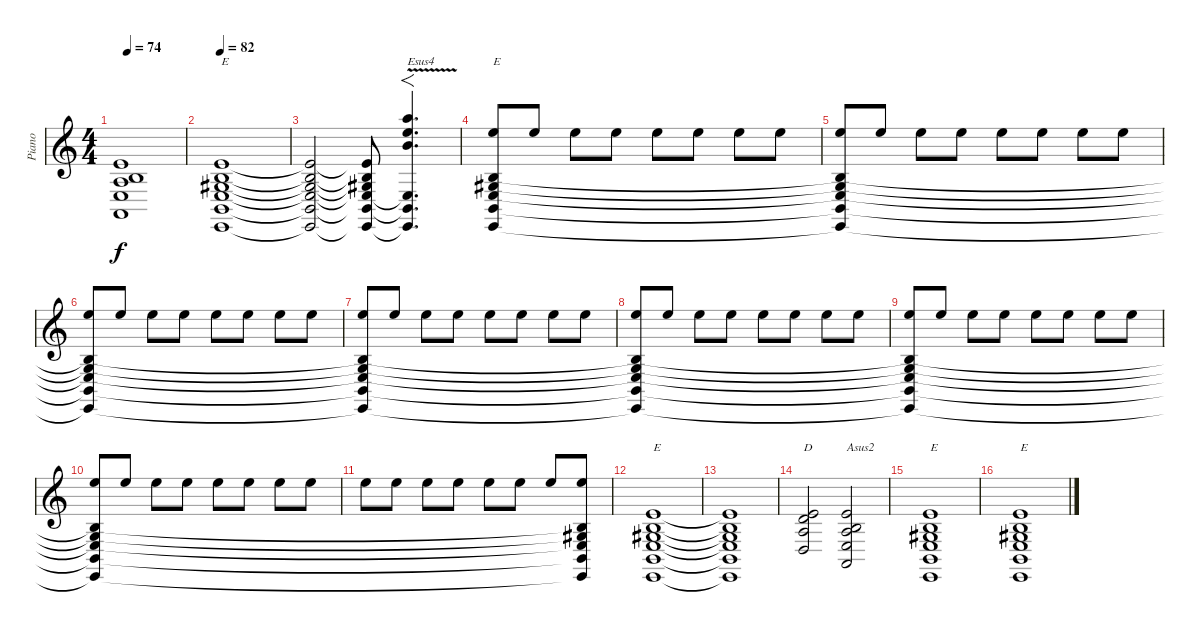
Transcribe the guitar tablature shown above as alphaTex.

\track ("Piano" "Piano") {instrument pad2warm}
\staff {score}
\tuning (E4 B3 G3 D3 A2 E2) {hide}
\ts (4 4)
\tempo 74
\clef g2
\ks c
(0.1{t} 0.2{t} 2.3{t} 2.4{t} 0.5{t}).1{dy f} |
\tempo 82
(0.1 0.2 1.3 2.4 2.5 0.6).1{txt "E"} |
(0.1{t} 0.2{t} 1.3{t} 2.4{t} 2.5{t} 0.6{t}).2 (0.1{t} 0.2{t} 1.3{t} 2.4{t} 2.5{t} 0.6{t}).8 (17.1 17.2{v} 16.3 2.4{t} 2.5{t} 0.6{t}).4{f d txt "Esus4"} |
(12.1 0.2 1.3 2.4 2.5 0.6).8{txt "E"} 12.1.8 12.1.8 12.1.8 12.1.8 12.1.8 12.1.8 12.1.8 |
(12.1 0.2{t} 1.3{t} 2.4{t} 2.5{t} 0.6{t}).8 12.1.8 12.1.8 12.1.8 12.1.8 12.1.8 12.1.8 12.1.8 |
(12.1 0.2{t} 1.3{t} 2.4{t} 2.5{t} 0.6{t}).8 12.1.8 12.1.8 12.1.8 12.1.8 12.1.8 12.1.8 12.1.8 |
(12.1 0.2{t} 1.3{t} 2.4{t} 2.5{t} 0.6{t}).8 12.1.8 12.1.8 12.1.8 12.1.8 12.1.8 12.1.8 12.1.8 |
(12.1 0.2{t} 1.3{t} 2.4{t} 2.5{t} 0.6{t}).8 12.1.8 12.1.8 12.1.8 12.1.8 12.1.8 12.1.8 12.1.8 |
(12.1 0.2{t} 1.3{t} 2.4{t} 2.5{t} 0.6{t}).8 12.1.8 12.1.8 12.1.8 12.1.8 12.1.8 12.1.8 12.1.8 |
(12.1 0.2{t} 1.3{t} 2.4{t} 2.5{t} 0.6{t}).8 12.1.8 12.1.8 12.1.8 12.1.8 12.1.8 12.1.8 12.1.8 |
12.1.8 12.1.8 12.1.8 12.1.8 12.1.8 12.1.8 12.1.8 (12.1 0.2{t} 1.3{t} 2.4{t} 2.5{t} 0.6{t}).8 |
(0.1 0.2 1.3 2.4 2.5 0.6).1{txt "E"} |
(0.1{t} 0.2{t} 1.3{t} 2.4{t} 2.5{t} 0.6{t}).1 |
(0.1 3.2 2.3 0.4).2{txt "D"} (0.1 0.2 2.3 2.4 0.5).2{txt "Asus2"} |
(0.1 0.2 1.3 2.4 2.5 0.6).1{txt "E"} |
(0.1 0.2 1.3 2.4 2.5 0.6).1{txt "E"}
